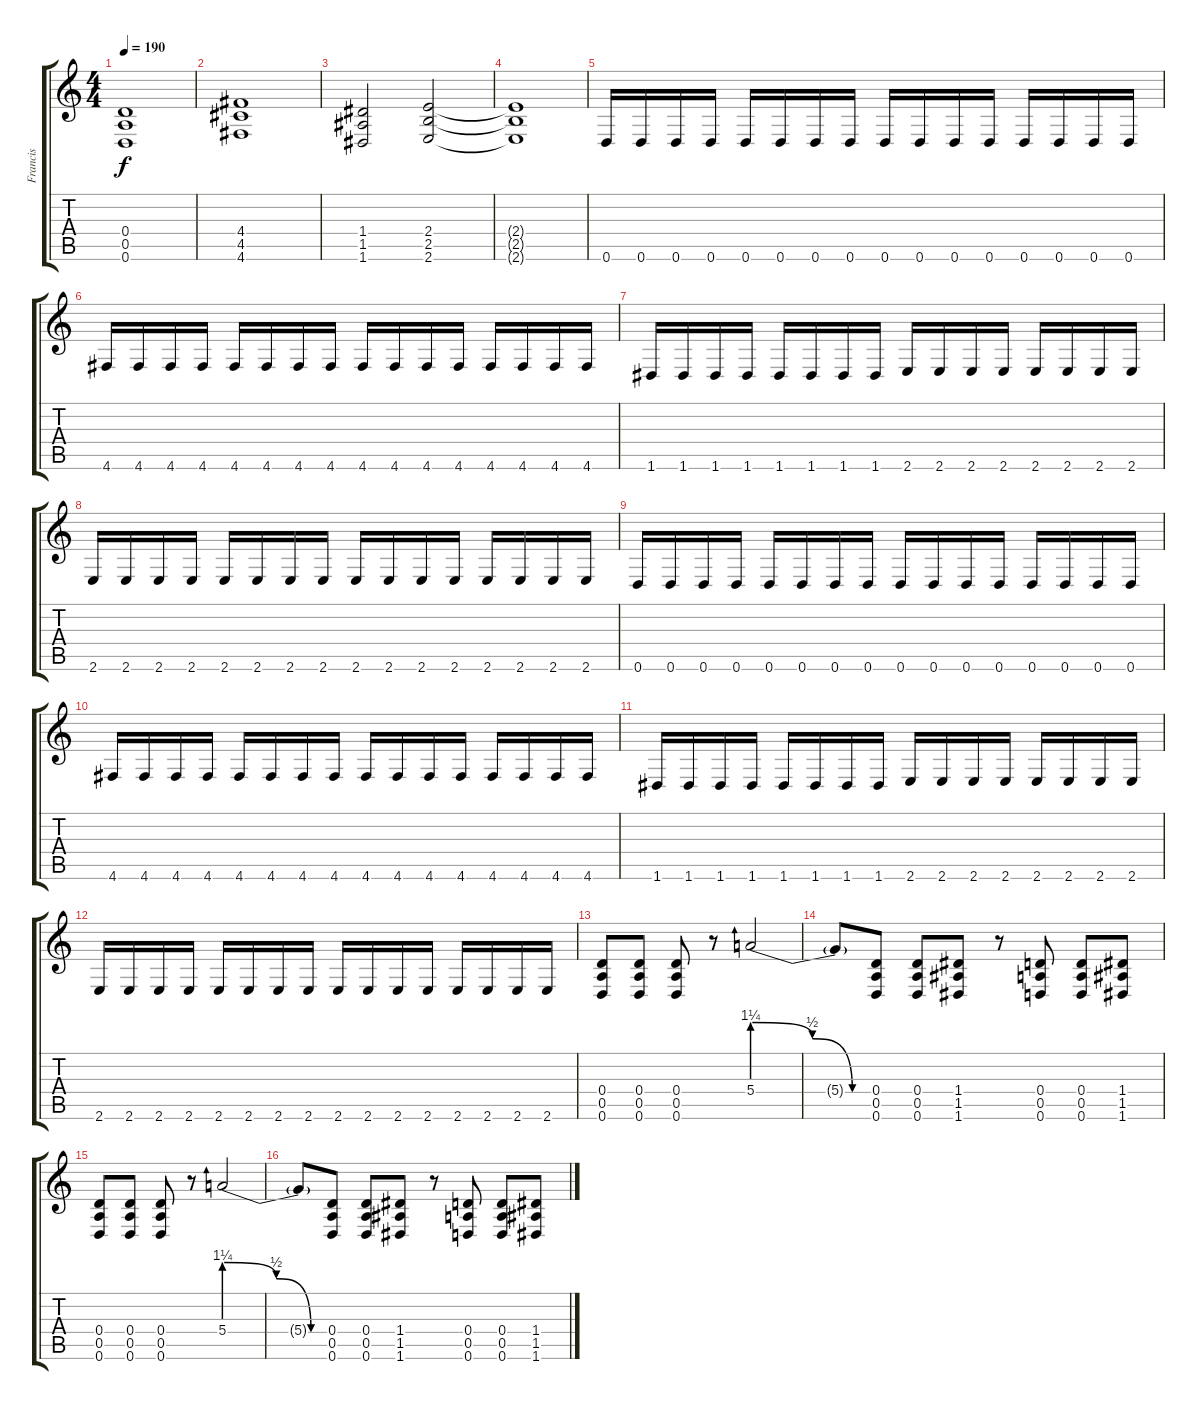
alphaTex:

\track ("Francis" "Francis") {instrument distortionguitar}
\staff {score tabs}
\tuning (E4 B3 G3 D3 A2 D2) {hide}
\ts (4 4)
\tempo 190
\clef g2
\ks c
(0.4 0.5 0.6).1{dy f} |
(4.4 4.5 4.6).1 |
(1.4 1.5 1.6).2 (2.4 2.5 2.6).2 |
(2.4{t} 2.5{t} 2.6{t}).1 |
0.6.16 0.6.16 0.6.16 0.6.16 0.6.16 0.6.16 0.6.16 0.6.16 0.6.16 0.6.16 0.6.16 0.6.16 0.6.16 0.6.16 0.6.16 0.6.16 |
4.6.16 4.6.16 4.6.16 4.6.16 4.6.16 4.6.16 4.6.16 4.6.16 4.6.16 4.6.16 4.6.16 4.6.16 4.6.16 4.6.16 4.6.16 4.6.16 |
1.6.16 1.6.16 1.6.16 1.6.16 1.6.16 1.6.16 1.6.16 1.6.16 2.6.16 2.6.16 2.6.16 2.6.16 2.6.16 2.6.16 2.6.16 2.6.16 |
2.6.16 2.6.16 2.6.16 2.6.16 2.6.16 2.6.16 2.6.16 2.6.16 2.6.16 2.6.16 2.6.16 2.6.16 2.6.16 2.6.16 2.6.16 2.6.16 |
0.6.16 0.6.16 0.6.16 0.6.16 0.6.16 0.6.16 0.6.16 0.6.16 0.6.16 0.6.16 0.6.16 0.6.16 0.6.16 0.6.16 0.6.16 0.6.16 |
4.6.16 4.6.16 4.6.16 4.6.16 4.6.16 4.6.16 4.6.16 4.6.16 4.6.16 4.6.16 4.6.16 4.6.16 4.6.16 4.6.16 4.6.16 4.6.16 |
1.6.16 1.6.16 1.6.16 1.6.16 1.6.16 1.6.16 1.6.16 1.6.16 2.6.16 2.6.16 2.6.16 2.6.16 2.6.16 2.6.16 2.6.16 2.6.16 |
2.6.16 2.6.16 2.6.16 2.6.16 2.6.16 2.6.16 2.6.16 2.6.16 2.6.16 2.6.16 2.6.16 2.6.16 2.6.16 2.6.16 2.6.16 2.6.16 |
(0.4 0.5 0.6).8 (0.4 0.5 0.6).8 (0.4 0.5 0.6).8 r.8 5.4{be (custom 0 5 30 2 50 0 60 0)}.2 |
5.4{t}.8 (0.4 0.5 0.6).8 (0.4 0.5 0.6).8 (1.4 1.5 1.6).8 r.8 (0.4 0.5 0.6).8 (0.4 0.5 0.6).8 (1.4 1.5 1.6).8 |
(0.4 0.5 0.6).8 (0.4 0.5 0.6).8 (0.4 0.5 0.6).8 r.8 5.4{be (custom 0 5 30 2 50 0 60 0)}.2 |
5.4{t}.8 (0.4 0.5 0.6).8 (0.4 0.5 0.6).8 (1.4 1.5 1.6).8 r.8 (0.4 0.5 0.6).8 (0.4 0.5 0.6).8 (1.4 1.5 1.6).8
